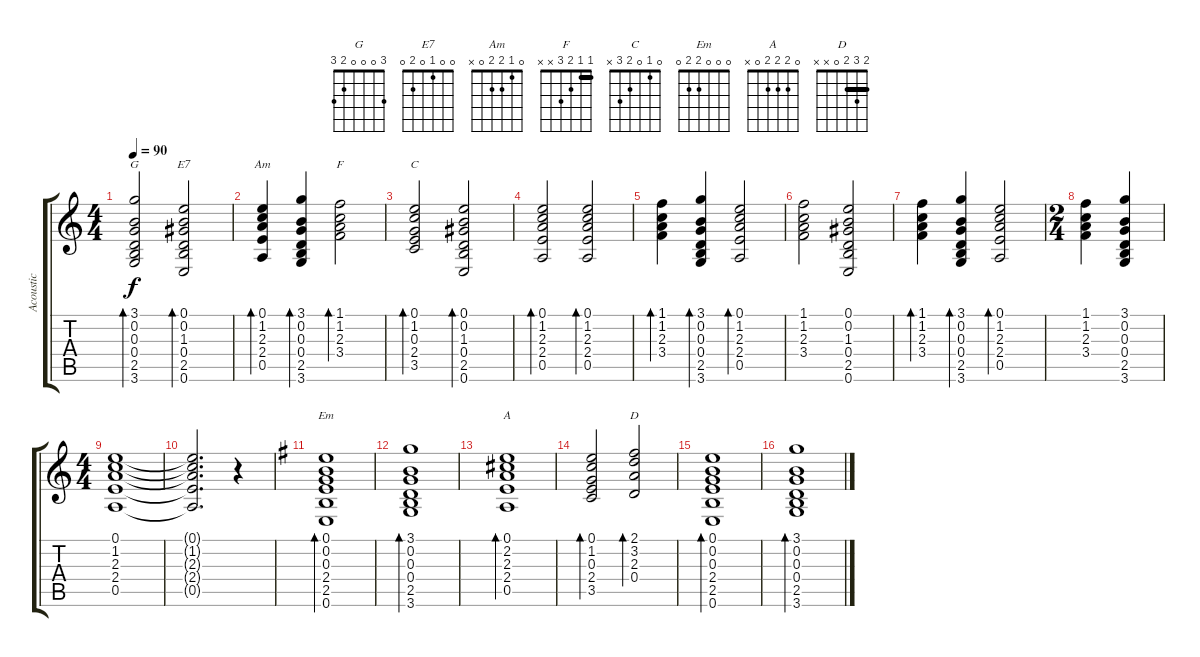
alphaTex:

\track ("Acoustic" "Acoustic") {instrument acousticguitarsteel}
\staff {score tabs}
\tuning (E4 B3 G3 D3 A2 E2) {hide}
\chord ("G" 3 0 0 0 2 3)
\chord ("E7" 0 0 1 0 2 0)
\chord ("Am" 0 1 2 2 0 x)
\chord ("F" 1 1 2 3 x x) {barre 1}
\chord ("C" 0 1 0 2 3 x)
\chord ("Em" 0 0 0 2 2 0)
\chord ("A" 0 2 2 2 0 x)
\chord ("D" 2 3 2 0 x x) {barre 2}
\ts (4 4)
\tempo 90
\clef g2
\ks c
(3.1 0.2 0.3 0.4 2.5 3.6).2{bd 120 ch "G" dy f} (0.1 0.2 1.3 0.4 2.5 0.6).2{bd 120 ch "E7"} |
(0.1 1.2 2.3 2.4 0.5).4{bd 120 ch "Am"} (3.1 0.2 0.3 0.4 2.5 3.6).4{bd 120} (1.1 1.2 2.3 3.4).2{bd 120 ch "F"} |
(0.1 1.2 0.3 2.4 3.5).2{bd 120 ch "C"} (0.1 0.2 1.3 0.4 2.5 0.6).2{bd 120} |
(0.1 1.2 2.3 2.4 0.5).2{bd 60} (0.1 1.2 2.3 2.4 0.5).2{bd 60} |
(1.1 1.2 2.3 3.4).4{bd 60} (3.1 0.2 0.3 0.4 2.5 3.6).4{bd 60} (0.1 1.2 2.3 2.4 0.5).2{bd 60} |
(1.1 1.2 2.3 3.4).2 (0.1 0.2 1.3 0.4 2.5 0.6).2 |
(1.1 1.2 2.3 3.4).4{bd 60} (3.1 0.2 0.3 0.4 2.5 3.6).4{bd 60} (0.1 1.2 2.3 2.4 0.5).2{bd 60} |
\ts (2 4)
(1.1 1.2 2.3 3.4).4 (3.1 0.2 0.3 0.4 2.5 3.6).4 |
\ts (4 4)
(0.1 1.2 2.3 2.4 0.5).1 |
(0.1{t} 1.2{t} 2.3{t} 2.4{t} 0.5{t}).2{d} r.4 |
\ks g
(0.1 0.2 0.3 2.4 2.5 0.6).1{bd 120 ch "Em"} |
(3.1 0.2 0.3 0.4 2.5 3.6).1{bd 120} |
(0.1 2.2 2.3 2.4 0.5).1{bd 120 ch "A"} |
(0.1 1.2 0.3 2.4 3.5).2{bd 120} (2.1 3.2 2.3 0.4).2{bd 120 ch "D"} |
(0.1 0.2 0.3 2.4 2.5 0.6).1{bd 120} |
(3.1 0.2 0.3 0.4 2.5 3.6).1{bd 120}
